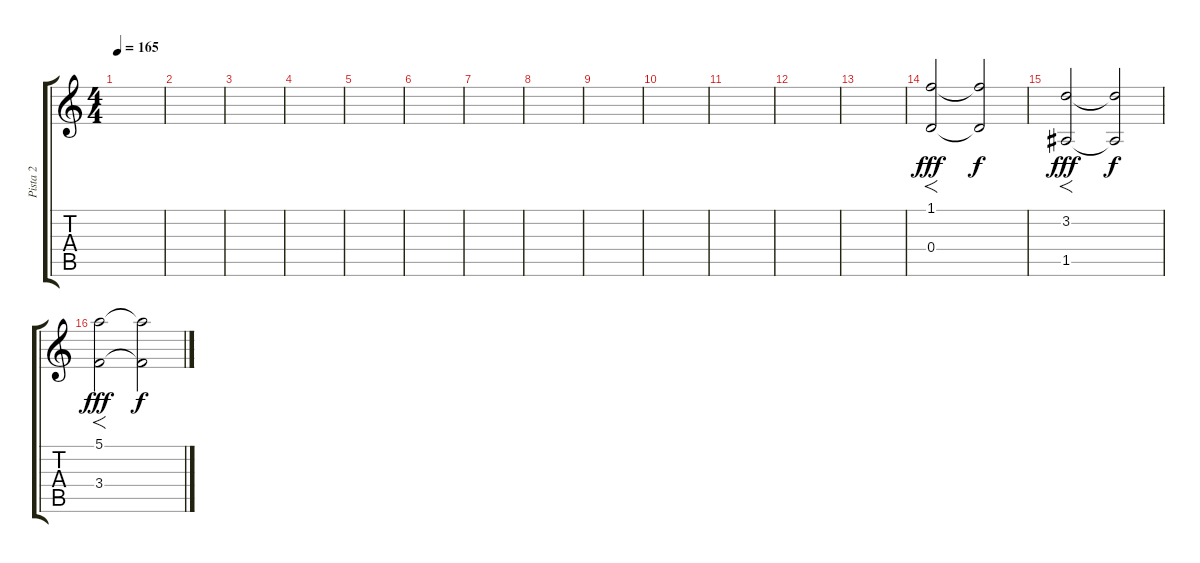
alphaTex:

\track ("Pista 2" "Pista 2") {instrument electricguitarclean}
\staff {score tabs}
\tuning (E4 B3 G3 D3 A2 E2) {hide}
\ts (4 4)
\tempo 165
\clef g2
\ks c
|
|
|
|
|
|
|
|
|
|
|
|
|
(1.1 0.4).2{f dy fff} (1.1{t} 0.4{t}).2{dy f} |
(3.2 1.5).2{f dy fff} (3.2{t} 1.5{t}).2{dy f} |
(5.1 3.4).2{f dy fff} (5.1{t} 3.4{t}).2{dy f}
